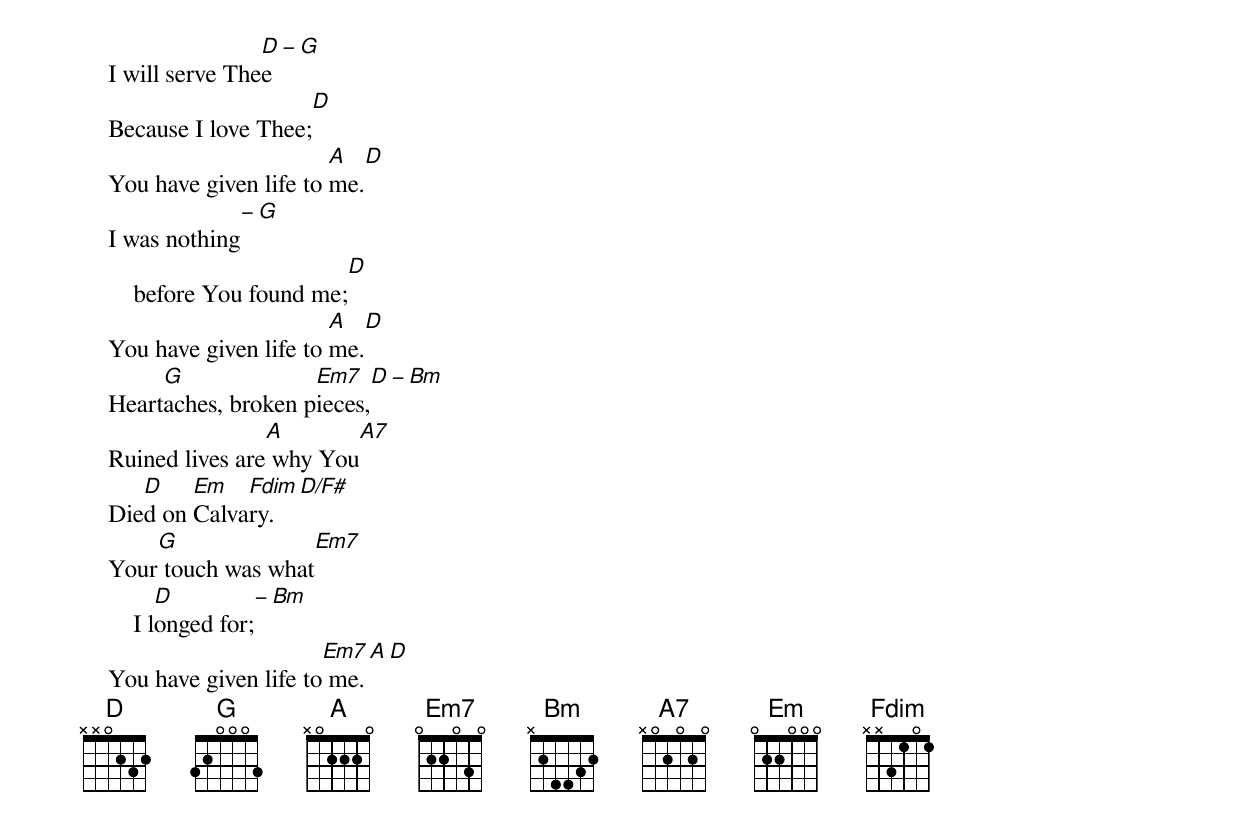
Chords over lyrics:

                    D              − G
    I will serve Thee
                          D
    Because I love Thee;
                           A                       D
    You have given life to me.
                               − G
    I was nothing
                                D
        before You found me;
                           A                       D
    You have given life to me.
         G              Em7             D      − Bm
    Heartaches, broken pieces,
                    A                  A7
    Ruined lives are why You
       D    Em   Fdim   D/F#
    Died on Calvary.
        G                Em7
    Your touch was what
           D                − Bm
        I longed for;
                          Em7   A          D
    You have given life to me.
